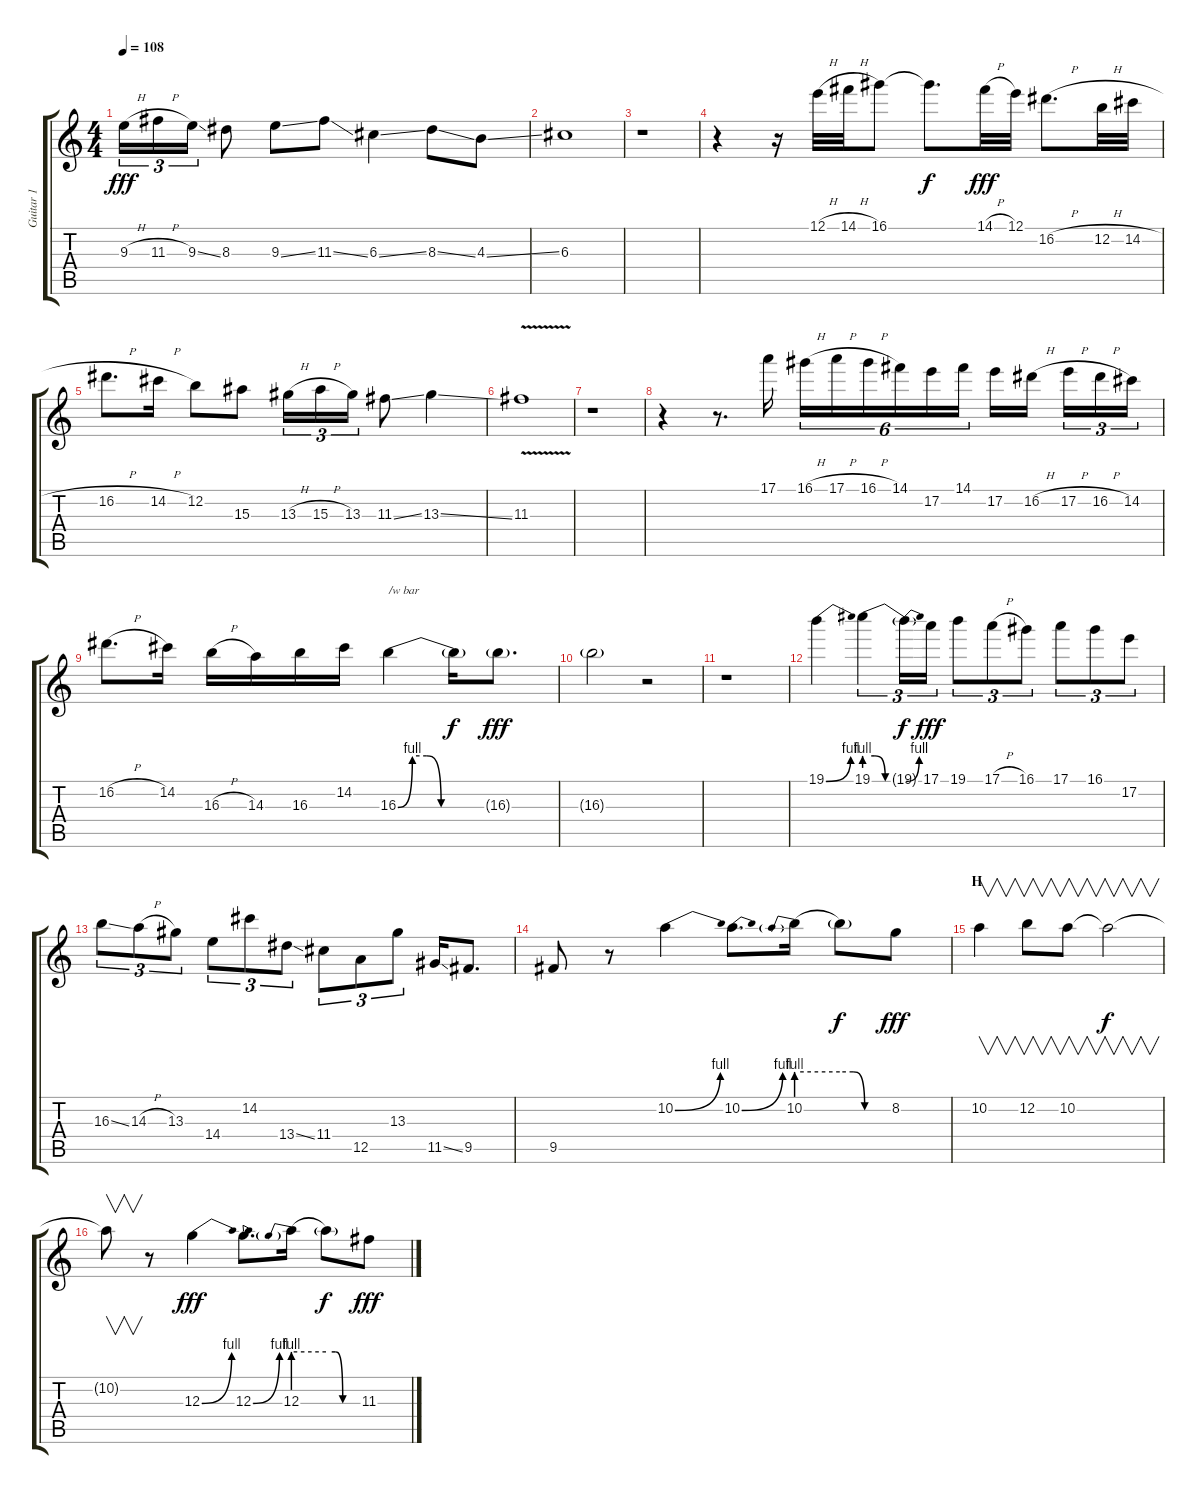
\track ("Guitar 1" "Guitar 1") {instrument distortionguitar}
\staff {score tabs}
\tuning (E4 B3 G3 D3 A2 E2) {hide}
\ts (4 4)
\tempo 108
\clef g2
\ks c
9.3{h}.16{tu (3 2) dy fff} 11.3{h}.16{tu (3 2)} 9.3{ss}.16{tu (3 2)} 8.3.8 9.3{ss}.8 11.3{ss}.8 6.3{ss}.4 8.3{ss}.8 4.3{ss}.8 |
6.3.1 |
r.1 |
r.4 r.16 12.1{h}.32 14.1{h}.32 16.1.8 16.1{t}.8{d dy f} 14.1{h}.32{dy fff} 12.1.32 16.2{h}.8{d} 12.2{h}.32 14.2{h}.32 |
16.2{h}.8{d} 14.2{h}.16 12.2.8 15.3.8 13.3{h}.16{tu (3 2)} 15.3{h}.16{tu (3 2)} 13.3.16{tu (3 2)} 11.3{ss}.8 13.3{ss}.4 |
11.3{v}.1 |
r.1 |
r.4 r.8{d} 17.1.16 16.1{h}.16{tu (6 4)} 17.1{h}.16{tu (6 4)} 16.1{h}.16{tu (6 4)} 14.1.16{tu (6 4)} 17.2.16{tu (6 4)} 14.1.16{tu (6 4)} 17.2.16 16.2{h}.16 17.2{h}.16{tu (3 2)} 16.2{h}.16{tu (3 2)} 14.2.16{tu (3 2)} |
16.2{h}.8{d} 14.2.16 16.3{h}.16 14.3.16 16.3.16 14.2.16 16.3{be (custom 0 0 15 4 30 4 45 0 60 0)}.4{txt "/w bar"} 16.3{be (hold 0 0 60 0) t}.16{dy f} 16.3{g}.8{d dy fff} |
16.3{g}.2 r.2 |
r.1 |
19.1{be (bend 0 0 60 4)}.4 19.1{be (custom 0 4 15 4 30 0 60 0)}.4{tu (3 2)} 19.1{be (bend 0 0 60 4) t}.16{tu (3 2) dy f} 17.1.16{tu (3 2) dy fff} 19.1.8{tu (3 2)} 17.1{h}.8{tu (3 2)} 16.1.8{tu (3 2)} 17.1.8{tu (3 2)} 16.1.8{tu (3 2)} 17.2.8{tu (3 2)} |
16.3{ss}.8{tu (3 2)} 14.3{h}.8{tu (3 2)} 13.3.8{tu (3 2)} 14.4.8{tu (3 2)} 14.2.8{tu (3 2)} 13.4{ss}.8{tu (3 2)} 11.4.8{tu (3 2)} 12.5.8{tu (3 2)} 13.3.8{tu (3 2)} 11.5{ss}.16 9.5.8{d} |
9.5.8 r.8 10.2{be (bend 0 0 60 4)}.4 10.2{be (bend 0 0 60 4)}.8{d} 10.2{be (prebend 0 4 60 4)}.16 10.2{be (custom 0 4 15 4 30 0 60 0) t}.8{dy f} 8.2.8{dy fff} |
\section ("" "H")
10.2.4{v} 12.2.8{v} 10.2.8{v} 10.2{t}.2{v dy f} |
10.2{t}.8{v} r.8 12.3{be (bend 0 0 60 4)}.4{dy fff} 12.3{be (bend 0 0 60 4)}.8{d} 12.3{be (prebend 0 4 60 4)}.16 12.3{be (custom 0 4 15 4 30 0 60 0) t}.8{dy f} 11.3.8{dy fff}
